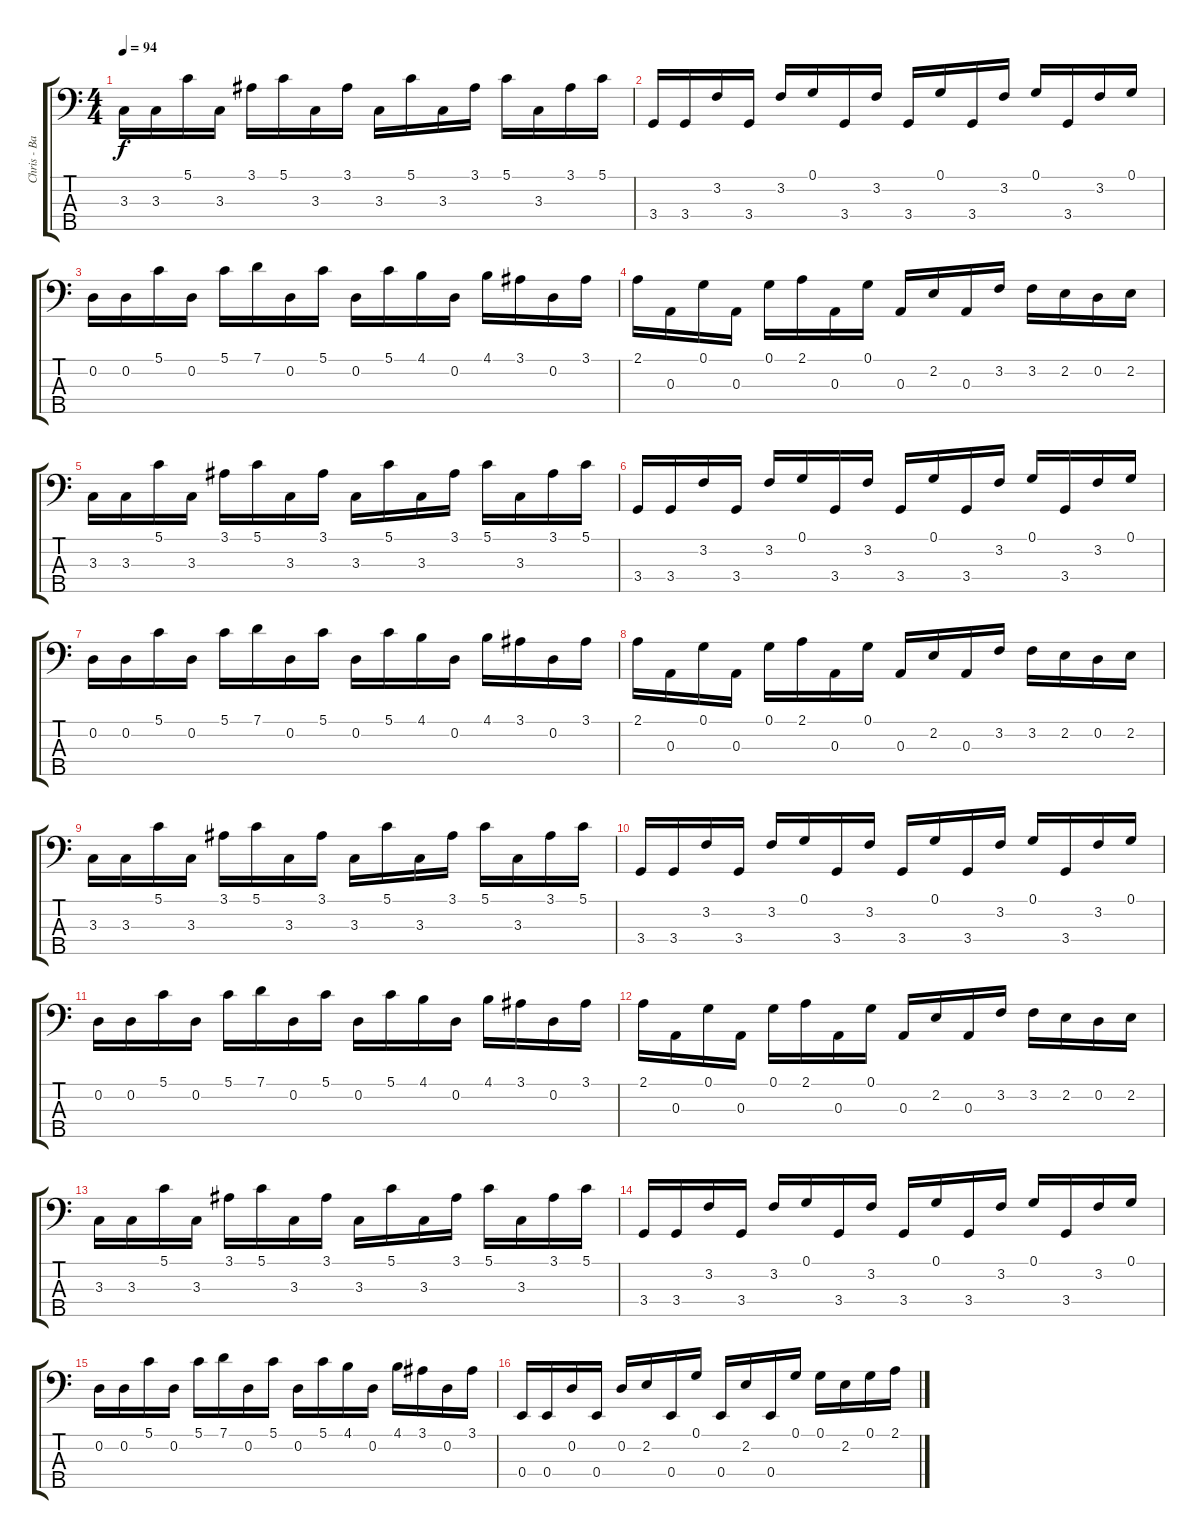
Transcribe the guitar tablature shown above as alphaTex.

\track ("Chris - Bass" "Chris - Ba") {instrument electricbassfinger}
\staff {score tabs}
\tuning (G2 D2 A1 E1 B0) {hide}
\ts (4 4)
\tempo 94
\clef f4
\ks c
3.3.16{dy f} 3.3.16 5.1.16 3.3.16 3.1.16 5.1.16 3.3.16 3.1.16 3.3.16 5.1.16 3.3.16 3.1.16 5.1.16 3.3.16 3.1.16 5.1.16 |
3.4.16 3.4.16 3.2.16 3.4.16 3.2.16 0.1.16 3.4.16 3.2.16 3.4.16 0.1.16 3.4.16 3.2.16 0.1.16 3.4.16 3.2.16 0.1.16 |
0.2.16 0.2.16 5.1.16 0.2.16 5.1.16 7.1.16 0.2.16 5.1.16 0.2.16 5.1.16 4.1.16 0.2.16 4.1.16 3.1.16 0.2.16 3.1.16 |
2.1.16 0.3.16 0.1.16 0.3.16 0.1.16 2.1.16 0.3.16 0.1.16 0.3.16 2.2.16 0.3.16 3.2.16 3.2.16 2.2.16 0.2.16 2.2.16 |
3.3.16 3.3.16 5.1.16 3.3.16 3.1.16 5.1.16 3.3.16 3.1.16 3.3.16 5.1.16 3.3.16 3.1.16 5.1.16 3.3.16 3.1.16 5.1.16 |
3.4.16 3.4.16 3.2.16 3.4.16 3.2.16 0.1.16 3.4.16 3.2.16 3.4.16 0.1.16 3.4.16 3.2.16 0.1.16 3.4.16 3.2.16 0.1.16 |
0.2.16 0.2.16 5.1.16 0.2.16 5.1.16 7.1.16 0.2.16 5.1.16 0.2.16 5.1.16 4.1.16 0.2.16 4.1.16 3.1.16 0.2.16 3.1.16 |
2.1.16 0.3.16 0.1.16 0.3.16 0.1.16 2.1.16 0.3.16 0.1.16 0.3.16 2.2.16 0.3.16 3.2.16 3.2.16 2.2.16 0.2.16 2.2.16 |
3.3.16 3.3.16 5.1.16 3.3.16 3.1.16 5.1.16 3.3.16 3.1.16 3.3.16 5.1.16 3.3.16 3.1.16 5.1.16 3.3.16 3.1.16 5.1.16 |
3.4.16 3.4.16 3.2.16 3.4.16 3.2.16 0.1.16 3.4.16 3.2.16 3.4.16 0.1.16 3.4.16 3.2.16 0.1.16 3.4.16 3.2.16 0.1.16 |
0.2.16 0.2.16 5.1.16 0.2.16 5.1.16 7.1.16 0.2.16 5.1.16 0.2.16 5.1.16 4.1.16 0.2.16 4.1.16 3.1.16 0.2.16 3.1.16 |
2.1.16 0.3.16 0.1.16 0.3.16 0.1.16 2.1.16 0.3.16 0.1.16 0.3.16 2.2.16 0.3.16 3.2.16 3.2.16 2.2.16 0.2.16 2.2.16 |
3.3.16 3.3.16 5.1.16 3.3.16 3.1.16 5.1.16 3.3.16 3.1.16 3.3.16 5.1.16 3.3.16 3.1.16 5.1.16 3.3.16 3.1.16 5.1.16 |
3.4.16 3.4.16 3.2.16 3.4.16 3.2.16 0.1.16 3.4.16 3.2.16 3.4.16 0.1.16 3.4.16 3.2.16 0.1.16 3.4.16 3.2.16 0.1.16 |
0.2.16 0.2.16 5.1.16 0.2.16 5.1.16 7.1.16 0.2.16 5.1.16 0.2.16 5.1.16 4.1.16 0.2.16 4.1.16 3.1.16 0.2.16 3.1.16 |
0.4.16 0.4.16 0.2.16 0.4.16 0.2.16 2.2.16 0.4.16 0.1.16 0.4.16 2.2.16 0.4.16 0.1.16 0.1.16 2.2.16 0.1.16 2.1.16
